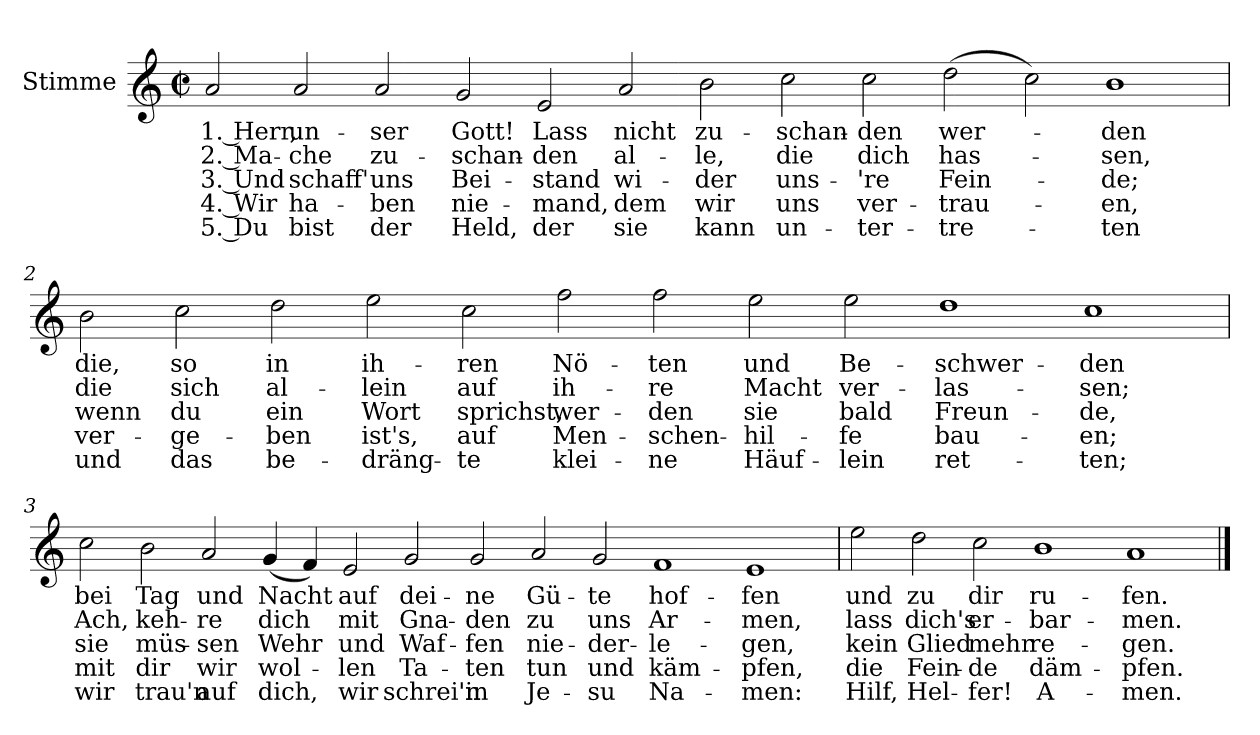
**kern	**text	**text	**text	**text	**text
*part1	*part1	*part1	*part1	*part1	*part1
*staff1	*staff1	*staff1	*staff1	*staff1	*staff1
*I"Stimme	*	*	*	*	*
*I'St.	*	*	*	*	*
*clefG2	*	*	*	*	*
*k[]	*	*	*	*	*
*M2/2	*	*	*	*	*
*met(c|)	*	*	*	*	*
=1	=1	=1	=1	=1	=1
2a/	1. Herr,	2. Ma-	3. Und	4. Wir	5. Du
2a/	un-	-che	schaff'	ha-	bist
2a/	-ser	zu-	uns	-ben	der
2g/	Gott!	-schan-	Bei-	nie-	Held,
2e/	Lass	-den	-stand	-mand,	der
2a/	nicht	al-	wi-	dem	sie
2b\	zu-	-le,	-der	wir	kann
2cc\	-schan-	die	uns-	uns	un-
2cc\	-den	dich	-'re	ver-	-ter-
(>2dd\	wer-	has-	Fein-	-trau-	-tre-
2cc\)	.	.	.	.	.
1b	-den	-sen,	-de;	-en,	-ten
=2	=2	=2	=2	=2	=2
2b\	die,	die	wenn	ver-	und
2cc\	so	sich	du	-ge-	das
2dd\	in	al-	ein	-ben	be-
2ee\	ih-	-lein	Wort	ist's,	-dräng-
2cc\	-ren	auf	sprichst,	auf	-te
2ff\	Nö-	ih-	wer-	Men-	klei-
2ff\	-ten	-re	-den	-schen-	-ne
2ee\	und	Macht	sie	-hil-	Häuf-
2ee\	Be-	ver-	bald	-fe	-lein
1dd	-schwer-	-las-	Freun-	bau-	ret-
1cc	-den	-sen;	-de,	-en;	-ten;
=3	=3	=3	=3	=3	=3
2cc\	bei	Ach,	sie	mit	wir
2b\	Tag	keh-	müs-	dir	trau'n
2a/	und	-re	-sen	wir	auf
(<4g/	Nacht	dich	Wehr	wol-	dich,
4f/)	.	.	.	.	.
2e/	auf	mit	und	-len	wir
2g/	dei-	Gna-	Waf-	Ta-	schrei'n
2g/	-ne	-den	-fen	-ten	in
2a/	Gü-	zu	nie-	tun	Je-
2g/	-te	uns	-der-	und	-su
1f	hof-	Ar-	-le-	käm-	Na-
1e	-fen	-men,	-gen,	-pfen,	-men:
=4	=4	=4	=4	=4	=4
2ee\	und	lass	kein	die	Hilf,
2dd\	zu	dich's	Glied	Fein-	Hel-
2cc\	dir	er-	mehr	-de	-fer!
1b	ru-	-bar-	re-	däm-	A-
1a	-fen.	-men.	-gen.	-pfen.	-men.
==	==	==	==	==	==
*-	*-	*-	*-	*-	*-
